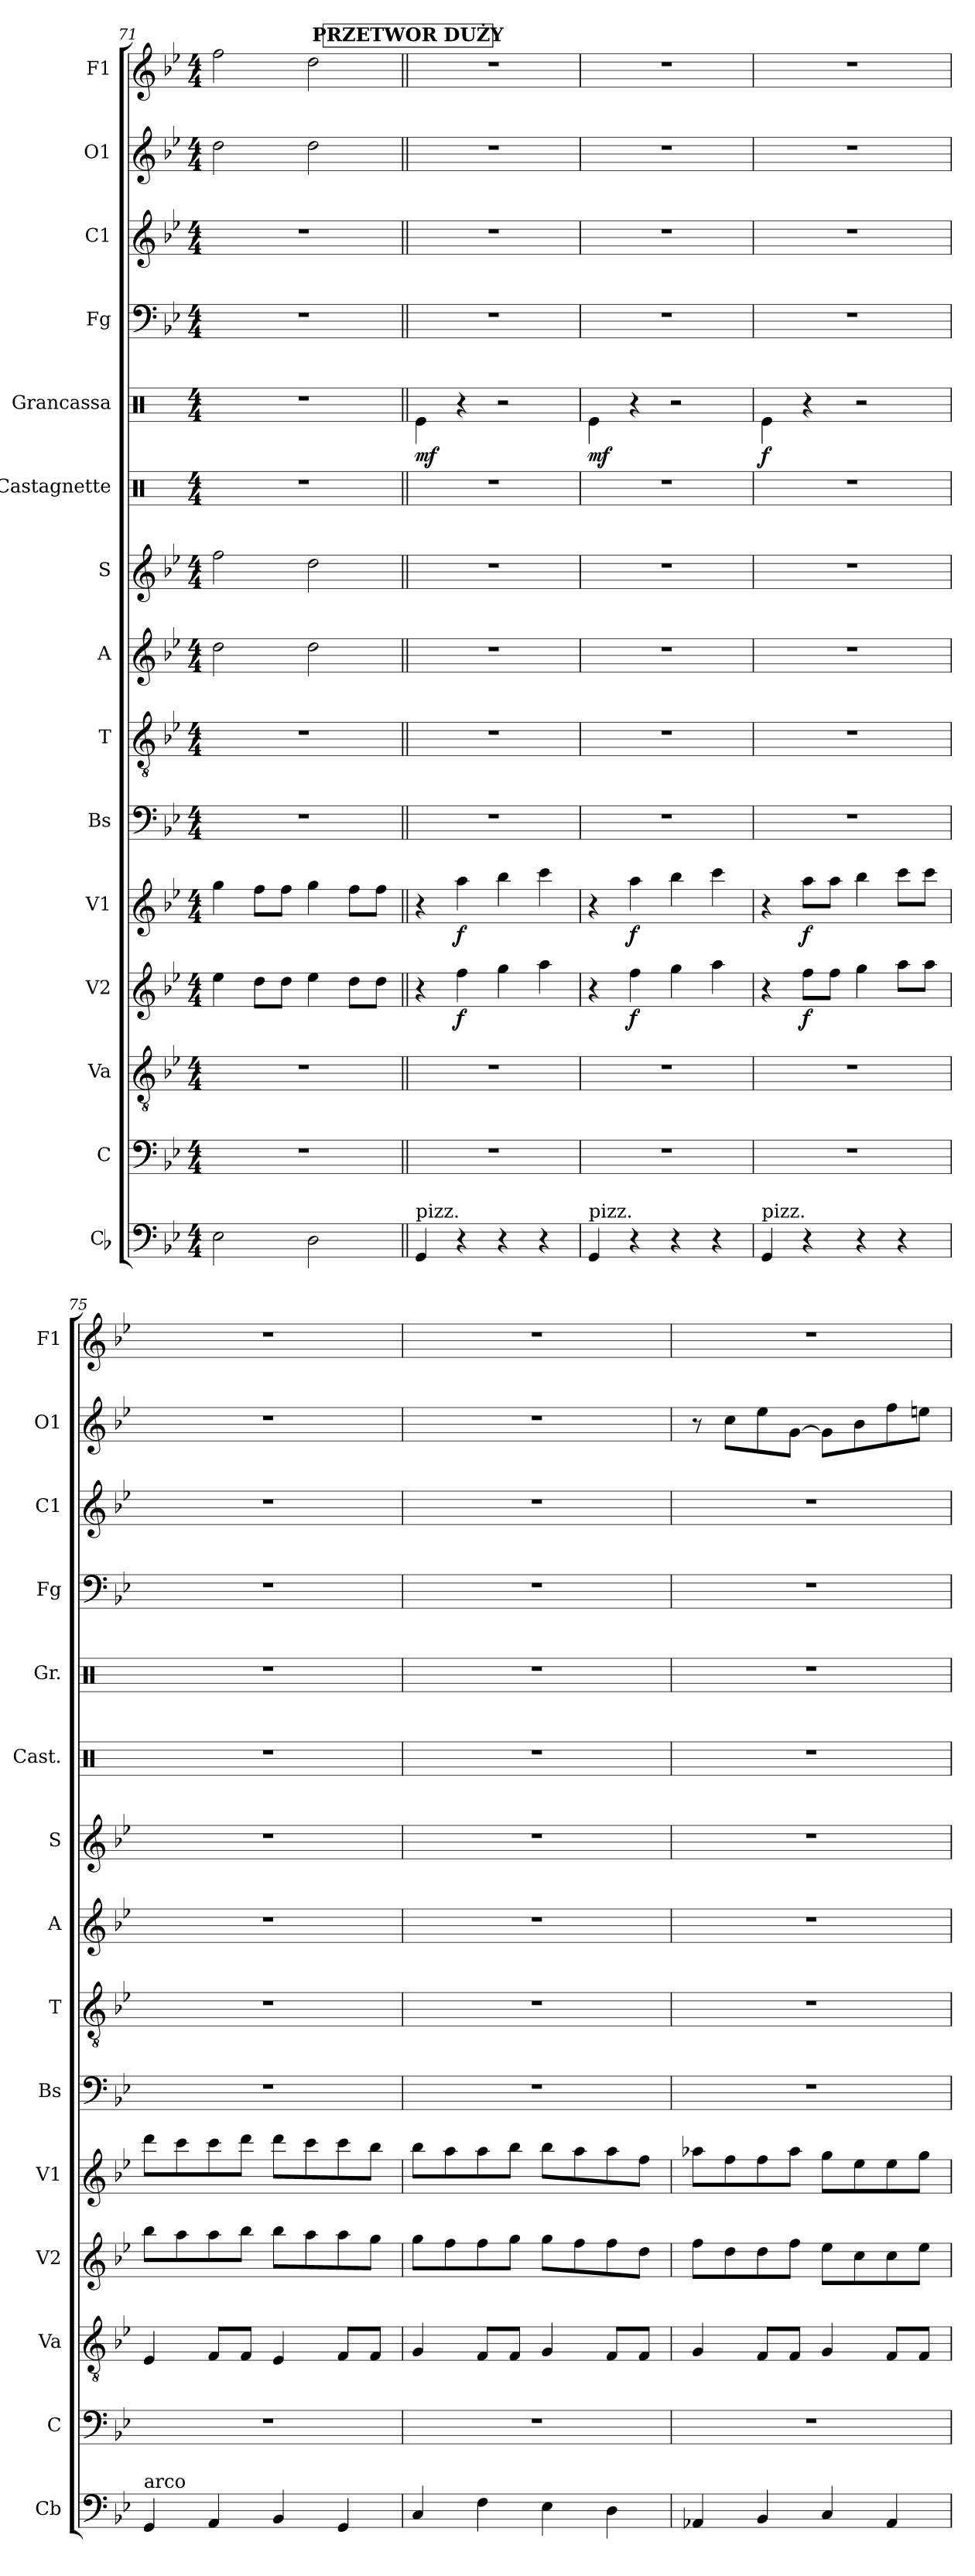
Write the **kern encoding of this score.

**kern	**kern	**kern	**kern	**dynam	**kern	**dynam	**kern	**kern	**kern	**kern	**kern	**kern	**dynam	**kern	**kern	**kern	**kern
*part15	*part14	*part13	*part12	*part12	*part11	*part11	*part10	*part9	*part8	*part7	*part6	*part5	*part5	*part4	*part3	*part2	*part1
*staff15	*staff14	*staff13	*staff12	*staff12	*staff11	*staff11	*staff10	*staff9	*staff8	*staff7	*staff6	*staff5	*staff5	*staff4	*staff3	*staff2	*staff1
*I"Cb	*I"C	*I"Va	*I"V2	*	*I"V1	*	*I"Bs	*I"T	*I"A	*I"S	*I"Castagnette	*I"Grancassa	*	*I"Fg	*I"C1	*I"O1	*I"F1
*I'Cb	*I'C	*I'Va	*I'V2	*	*I'V1	*	*I'Bs	*I'T	*I'A	*I'S	*I'Cast.	*I'Gr.	*	*I'Fg	*I'C1	*I'O1	*I'F1
!!LO:PB:g=z
*clefF4	*clefF4	*clefGv2	*clefG2	*	*clefG2	*	*clefF4	*clefGv2	*clefG2	*clefG2	*clefX	*clefX	*	*clefF4	*clefG2	*clefG2	*clefG2
*ITrd7c12	*	*	*	*	*	*	*	*	*	*	*	*	*	*	*ITrd1c2	*	*
*k[b-e-]	*k[b-e-]	*k[b-e-]	*k[b-e-]	*	*k[b-e-]	*	*k[b-e-]	*k[b-e-]	*k[b-e-]	*k[b-e-]	*k[]	*k[]	*	*k[b-e-]	*k[b-e-a-d-]	*k[b-e-]	*k[b-e-]
*M4/4	*M4/4	*M4/4	*M4/4	*	*M4/4	*	*M4/4	*M4/4	*M4/4	*M4/4	*M4/4	*M4/4	*	*M4/4	*M4/4	*M4/4	*M4/4
=71	=71	=71	=71	=71	=71	=71	=71	=71	=71	=71	=71	=71	=71	=71	=71	=71	=71
2EE-\	1r	1r	4ee-\	.	4gg\	.	1r	1r	2dd\	2ff\	1r	1r	.	1r	1r	2dd\	2ff\
.	.	.	8dd\L	.	8ff\L	.	.	.	.	.	.	.	.	.	.	.	.
.	.	.	8dd\J	.	8ff\J	.	.	.	.	.	.	.	.	.	.	.	.
2DD\	.	.	4ee-\	.	4gg\	.	.	.	2dd\	2dd\	.	.	.	.	.	2dd\	2dd\
.	.	.	8dd\L	.	8ff\L	.	.	.	.	.	.	.	.	.	.	.	.
.	.	.	8dd\J	.	8ff\J	.	.	.	.	.	.	.	.	.	.	.	.
!!LO:REH:place=s1:a:B:fs=14:t=PRZETWOR DUŻY
=72||	=72||	=72||	=72||	=72||	=72||	=72||	=72||	=72||	=72||	=72||	=72||	=72||	=72||	=72||	=72||	=72||	=72||
!LO:TX:a:t=pizz.	!	!	!	!	!	!	!	!	!	!	!	!	!	!	!	!	!
!	!	!	!	!	!	!	!	!	!	!	!	!	!LO:DY:b	!	!	!	!
4GGG/	1r	1r	4r	.	4r	.	1r	1r	1r	1r	1r	4Re\	mf	1r	1r	1r	1r
!	!	!	!	!LO:DY:b	!	!LO:DY:b	!	!	!	!	!	!	!	!	!	!	!
4r	.	.	4ff\	f	4aa\	f	.	.	.	.	.	4r	.	.	.	.	.
4r	.	.	4gg\	.	4bb-\	.	.	.	.	.	.	2r	.	.	.	.	.
4r	.	.	4aa\	.	4ccc\	.	.	.	.	.	.	.	.	.	.	.	.
=73	=73	=73	=73	=73	=73	=73	=73	=73	=73	=73	=73	=73	=73	=73	=73	=73	=73
!LO:TX:a:t=pizz.	!	!	!	!	!	!	!	!	!	!	!	!	!	!	!	!	!
!	!	!	!	!	!	!	!	!	!	!	!	!	!LO:DY:b	!	!	!	!
4GGG/	1r	1r	4r	.	4r	.	1r	1r	1r	1r	1r	4Re\	mf	1r	1r	1r	1r
!	!	!	!	!LO:DY:b	!	!LO:DY:b	!	!	!	!	!	!	!	!	!	!	!
4r	.	.	4ff\	f	4aa\	f	.	.	.	.	.	4r	.	.	.	.	.
4r	.	.	4gg\	.	4bb-\	.	.	.	.	.	.	2r	.	.	.	.	.
4r	.	.	4aa\	.	4ccc\	.	.	.	.	.	.	.	.	.	.	.	.
=74	=74	=74	=74	=74	=74	=74	=74	=74	=74	=74	=74	=74	=74	=74	=74	=74	=74
!LO:TX:a:t=pizz.	!	!	!	!	!	!	!	!	!	!	!	!	!	!	!	!	!
!	!	!	!	!	!	!	!	!	!	!	!	!	!LO:DY:b	!	!	!	!
4GGG/	1r	1r	4r	.	4r	.	1r	1r	1r	1r	1r	4Re\	f	1r	1r	1r	1r
!	!	!	!	!LO:DY:b	!	!LO:DY:b	!	!	!	!	!	!	!	!	!	!	!
4r	.	.	8ff\L	f	8aa\L	f	.	.	.	.	.	4r	.	.	.	.	.
.	.	.	8ff\J	.	8aa\J	.	.	.	.	.	.	.	.	.	.	.	.
4r	.	.	4gg\	.	4bb-\	.	.	.	.	.	.	2r	.	.	.	.	.
4r	.	.	8aa\L	.	8ccc\L	.	.	.	.	.	.	.	.	.	.	.	.
.	.	.	8aa\J	.	8ccc\J	.	.	.	.	.	.	.	.	.	.	.	.
=75	=75	=75	=75	=75	=75	=75	=75	=75	=75	=75	=75	=75	=75	=75	=75	=75	=75
!LO:TX:a:t=arco	!	!	!	!	!	!	!	!	!	!	!	!	!	!	!	!	!
4GGG/	1r	4E-/	8bb-\L	.	8ddd\L	.	1r	1r	1r	1r	1r	1r	.	1r	1r	1r	1r
.	.	.	8aa\	.	8ccc\	.	.	.	.	.	.	.	.	.	.	.	.
4AAA/	.	8F/L	8aa\	.	8ccc\	.	.	.	.	.	.	.	.	.	.	.	.
.	.	8F/J	8bb-\J	.	8ddd\J	.	.	.	.	.	.	.	.	.	.	.	.
4BBB-/	.	4E-/	8bb-\L	.	8ddd\L	.	.	.	.	.	.	.	.	.	.	.	.
.	.	.	8aa\	.	8ccc\	.	.	.	.	.	.	.	.	.	.	.	.
4GGG/	.	8F/L	8aa\	.	8ccc\	.	.	.	.	.	.	.	.	.	.	.	.
.	.	8F/J	8gg\J	.	8bb-\J	.	.	.	.	.	.	.	.	.	.	.	.
!!LO:PB:g=z
=76	=76	=76	=76	=76	=76	=76	=76	=76	=76	=76	=76	=76	=76	=76	=76	=76	=76
4CC/	1r	4G/	8gg\L	.	8bb-\L	.	1r	1r	1r	1r	1r	1r	.	1r	1r	1r	1r
.	.	.	8ff\	.	8aa\	.	.	.	.	.	.	.	.	.	.	.	.
4FF\	.	8F/L	8ff\	.	8aa\	.	.	.	.	.	.	.	.	.	.	.	.
.	.	8F/J	8gg\J	.	8bb-\J	.	.	.	.	.	.	.	.	.	.	.	.
4EE-\	.	4G/	8gg\L	.	8bb-\L	.	.	.	.	.	.	.	.	.	.	.	.
.	.	.	8ff\	.	8aa\	.	.	.	.	.	.	.	.	.	.	.	.
4DD\	.	8F/L	8ff\	.	8aa\	.	.	.	.	.	.	.	.	.	.	.	.
.	.	8F/J	8dd\J	.	8ff\J	.	.	.	.	.	.	.	.	.	.	.	.
=77	=77	=77	=77	=77	=77	=77	=77	=77	=77	=77	=77	=77	=77	=77	=77	=77	=77
4AAA-X/	1r	4G/	8ff\L	.	8aa-X\L	.	1r	1r	1r	1r	1r	1r	.	1r	1r	8r	1r
.	.	.	8dd\	.	8ff\	.	.	.	.	.	.	.	.	.	.	8cc\L	.
4BBB-/	.	8F/L	8dd\	.	8ff\	.	.	.	.	.	.	.	.	.	.	8ee-\	.
.	.	8F/J	8ff\J	.	8aa-\J	.	.	.	.	.	.	.	.	.	.	[8g\J	.
4CC/	.	4G/	8ee-\L	.	8gg\L	.	.	.	.	.	.	.	.	.	.	8g\L]	.
.	.	.	8cc\	.	8ee-\	.	.	.	.	.	.	.	.	.	.	8b-\	.
4AAA-/	.	8F/L	8cc\	.	8ee-\	.	.	.	.	.	.	.	.	.	.	8ff\	.
.	.	8F/J	8ee-\J	.	8gg\J	.	.	.	.	.	.	.	.	.	.	8een\J	.
=	=	=	=	=	=	=	=	=	=	=	=	=	=	=	=	=	=
*-	*-	*-	*-	*-	*-	*-	*-	*-	*-	*-	*-	*-	*-	*-	*-	*-	*-
